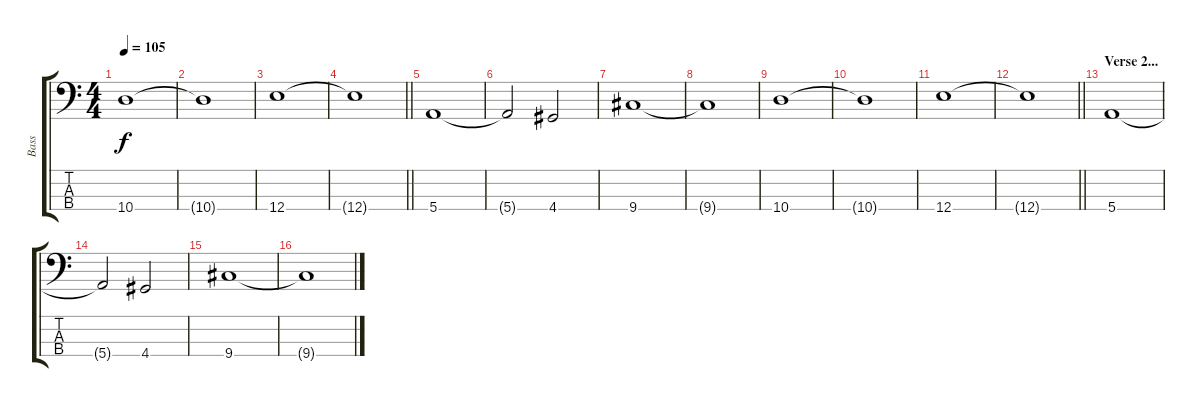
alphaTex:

\track ("Bass" "Bass") {instrument electricbassfinger}
\staff {score tabs}
\tuning (G2 D2 A1 E1) {hide}
\ts (4 4)
\tempo 105
\clef f4
\ks c
10.4.1{dy f} |
10.4{t}.1 |
12.4.1 |
\barLineRight lightlight
12.4{t}.1 |
5.4.1 |
5.4{t}.2 4.4.2 |
9.4.1 |
9.4{t}.1 |
10.4.1 |
10.4{t}.1 |
12.4.1 |
\barLineRight lightlight
12.4{t}.1 |
\section ("" "Verse 2...")
5.4.1 |
5.4{t}.2 4.4.2 |
9.4.1 |
9.4{t}.1
